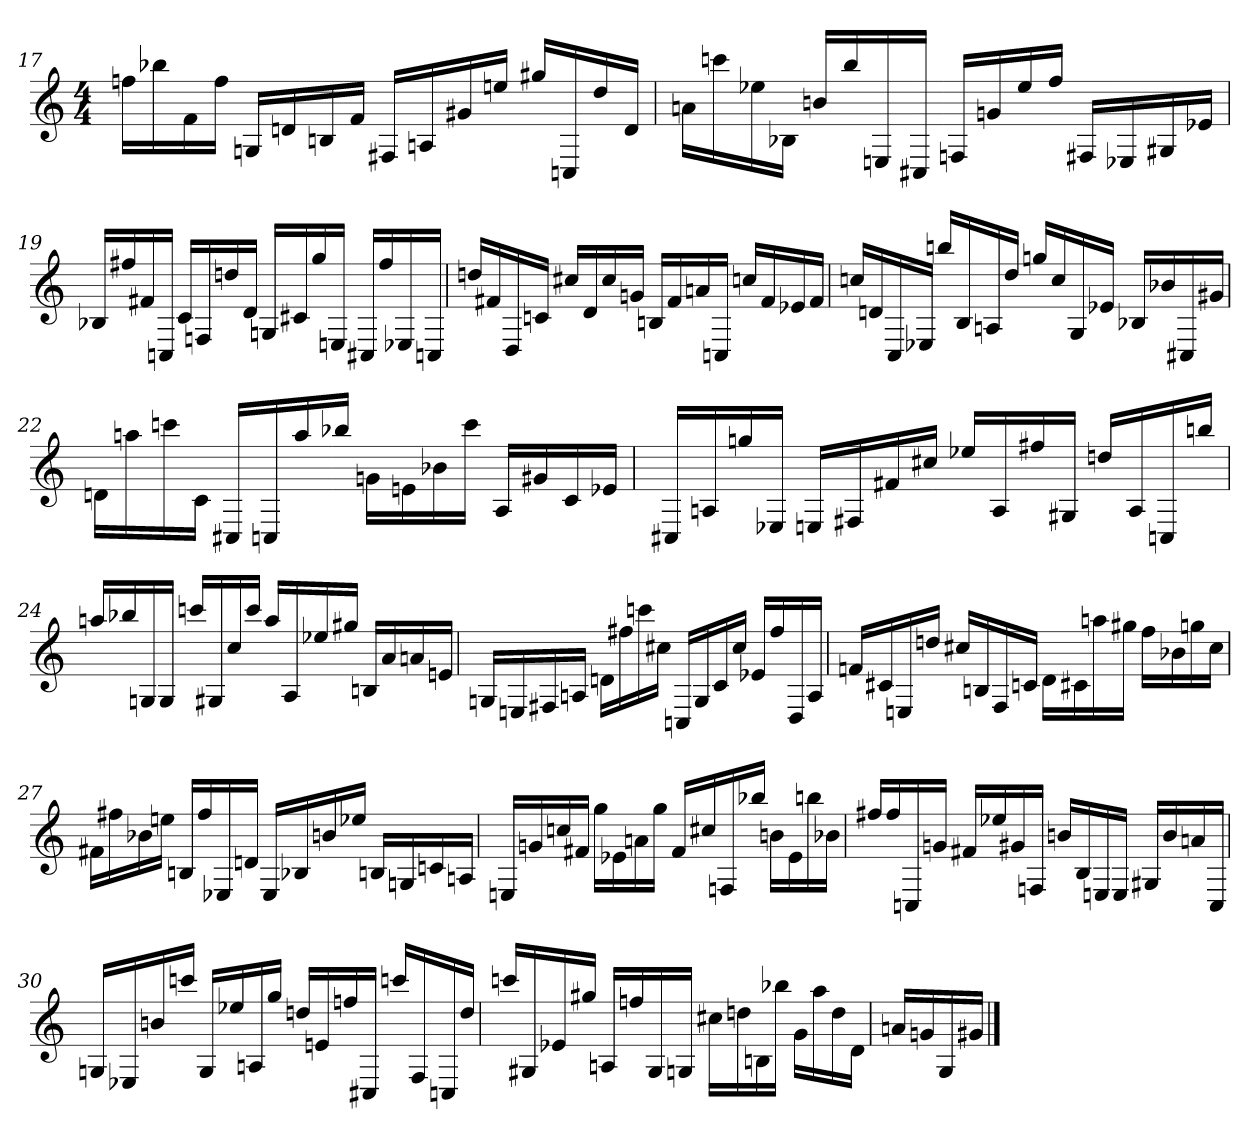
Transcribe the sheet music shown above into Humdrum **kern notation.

**kern
*part1
*staff1
!!LO:LB:g=z
*clefG2
*k[]
*M4/4
=17
16ffn\LL
16bb-X\
16f\
16ff\JJ
16Gn/LL
16dn/
16Bn/
16f/JJ
16F#X/LL
16An/
16g#X/
16een/JJ
16gg#X/LL
16Cn/
16dd/
16d/JJ
=18
16an\LL
16cccn\
16ee-X\
16B-X\JJ
16bn/LL
16bb/
16En/
16C#X/JJ
16Fn/LL
16gn/
16ee-/
16ff/JJ
16F#X/LL
16E-X/
16G#X/
16e-X/JJ
!!LO:LB:g=z
=19
16B-X/LL
16ff#X/
16f#X/
16Cn/JJ
16c/LL
16Fn/
16ddn/
16d/JJ
16Gn/LL
16c#X/
16gg/
16En/JJ
16C#X/LL
16ff#/
16E-X/
16Cn/JJ
=20
16ddn/LL
16f#X/
16D/
16cn/JJ
16cc#X/LL
16d/
16cc#/
16gn/JJ
16Bn/LL
16f#/
16an/
16Cn/JJ
16ccn/LL
16f#/
16e-X/
16f#/JJ
!!LO:LB:g=z
=21
16ccn/LL
16dn/
16C/
16E-X/JJ
16bbn/LL
16B/
16An/
16dd/JJ
16ggn/LL
16cc/
16G/
16e-X/JJ
16B-X/LL
16b-X/
16C#X/
16g#X/JJ
=22
16dn\LL
16aan\
16cccn\
16c\JJ
16C#X/LL
16Cn/
16aa/
16bb-X/JJ
16gn\LL
16en\
16b-X\
16ccc\JJ
16A/LL
16g#X/
16c/
16e-X/JJ
!!LO:PB:g=z
=23
16C#X/LL
16An/
16ggn/
16E-X/JJ
16En/LL
16F#X/
16f#X/
16cc#X/JJ
16ee-X/LL
16A/
16ff#X/
16G#X/JJ
16ddn/LL
16A/
16Cn/
16bbn/JJ
=24
16aan/LL
16bb-X/
16Gn/
16G/JJ
16cccn/LL
16G#X/
16cc/
16ccc/JJ
16aa/LL
16A/
16ee-X/
16gg#X/JJ
16Bn/LL
16a/
16an/
16en/JJ
!!LO:LB:g=z
=25
16Gn/LL
16En/
16F#X/
16An/JJ
16dn\LL
16ff#X\
16cccn\
16cc#X\JJ
16Cn/LL
16G/
16c/
16cc#/JJ
16e-X/LL
16ff#/
16D/
16A/JJ
=26
16fn/LL
16c#X/
16En/
16ddn/JJ
16cc#X/LL
16Bn/
16F/
16cn/JJ
16d\LL
16c#X\
16aan\
16gg#X\JJ
16ff\LL
16b-X\
16ggn\
16cc#\JJ
!!LO:LB:g=z
=27
16f#X\LL
16ff#X\
16b-X\
16een\JJ
16Bn/LL
16ff#/
16E-X/
16dn/JJ
16E-/LL
16B-X/
16bn/
16ee-X/JJ
16Bn/LL
16Gn/
16cn/
16An/JJ
=28
16En/LL
16gn/
16ccn/
16f#X/JJ
16gg\LL
16e-X\
16an\
16gg\JJ
16f#/LL
16cc#X/
16Fn/
16bb-X/JJ
16bn\LL
16e-\
16bbn\
16b-X\JJ
!!LO:LB:g=z
=29
16ff#X/LL
16ff#/
16Cn/
16gn/JJ
16f#X/LL
16ee-X/
16g#X/
16Fn/JJ
16bn/LL
16B/
16En/
16E/JJ
16G#X/LL
16b/
16an/
16C/JJ
=30
16Gn/LL
16E-X/
16bn/
16cccn/JJ
16G/LL
16ee-X/
16An/
16gg/JJ
16ddn/LL
16en/
16ffn/
16C#X/JJ
16cccn/LL
16F/
16Cn/
16dd/JJ
!!LO:LB:g=z
=31
16cccn/LL
16G#X/
16e-X/
16gg#X/JJ
16An/LL
16ffn/
16G#/
16Gn/JJ
16cc#X\LL
16ddn\
16Bn\
16bb-X\JJ
16g\LL
16aa\
16dd\
16d\JJ
=32
16an/LL
16gn/
16G/
16g#X/JJ
==
*-
